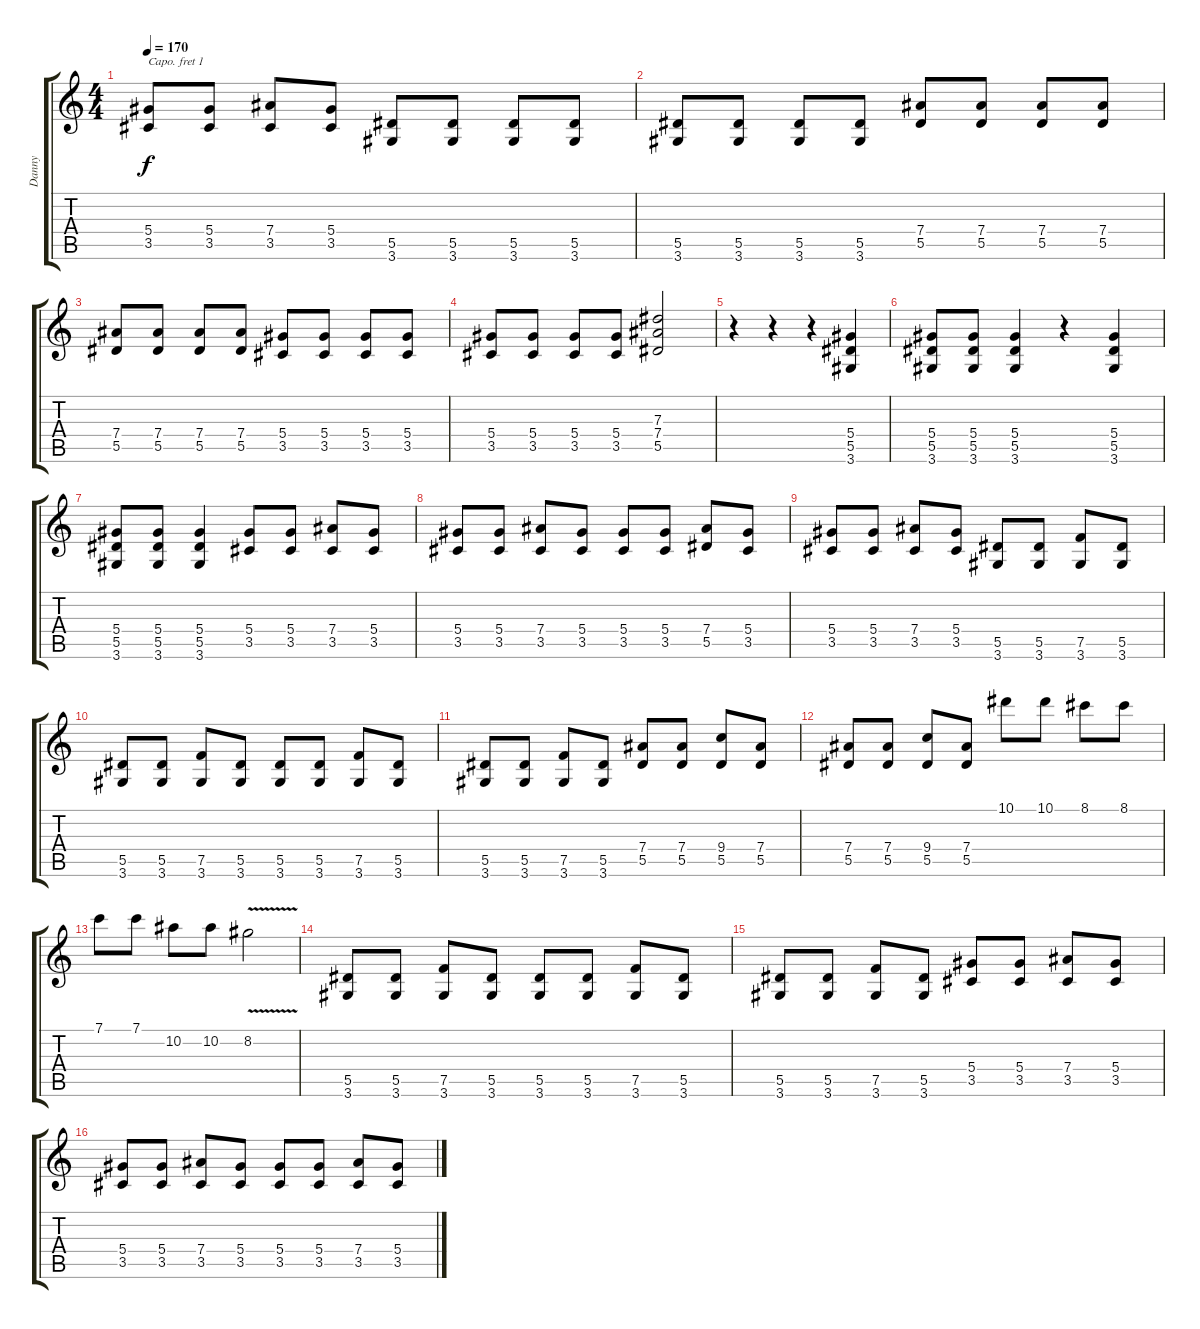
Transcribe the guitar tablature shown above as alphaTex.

\track ("Danny" "Danny") {instrument distortionguitar}
\staff {score tabs}
\capo 1
\tuning (E4 B3 G3 D3 A2 E2) {hide}
\ts (4 4)
\tempo 170
\clef g2
\ks c
(5.4 3.5).8{dy f} (5.4 3.5).8 (7.4 3.5).8 (5.4 3.5).8 (5.5 3.6).8 (5.5 3.6).8 (5.5 3.6).8 (5.5 3.6).8 |
(5.5 3.6).8 (5.5 3.6).8 (5.5 3.6).8 (5.5 3.6).8 (7.4 5.5).8 (7.4 5.5).8 (7.4 5.5).8 (7.4 5.5).8 |
(7.4 5.5).8 (7.4 5.5).8 (7.4 5.5).8 (7.4 5.5).8 (5.4 3.5).8 (5.4 3.5).8 (5.4 3.5).8 (5.4 3.5).8 |
(5.4 3.5).8 (5.4 3.5).8 (5.4 3.5).8 (5.4 3.5).8 (7.3 7.4 5.5).2 |
r.4 r.4 r.4 (5.4 5.5 3.6).4 |
(5.4 5.5 3.6).8 (5.4 5.5 3.6).8 (5.4 5.5 3.6).4 r.4 (5.4 5.5 3.6).4 |
(5.4 5.5 3.6).8 (5.4 5.5 3.6).8 (5.4 5.5 3.6).4 (5.4 3.5).8 (5.4 3.5).8 (7.4 3.5).8 (5.4 3.5).8 |
(5.4 3.5).8 (5.4 3.5).8 (7.4 3.5).8 (5.4 3.5).8 (5.4 3.5).8 (5.4 3.5).8 (7.4 5.5).8 (5.4 3.5).8 |
(5.4 3.5).8 (5.4 3.5).8 (7.4 3.5).8 (5.4 3.5).8 (5.5 3.6).8 (5.5 3.6).8 (7.5 3.6).8 (5.5 3.6).8 |
(5.5 3.6).8 (5.5 3.6).8 (7.5 3.6).8 (5.5 3.6).8 (5.5 3.6).8 (5.5 3.6).8 (7.5 3.6).8 (5.5 3.6).8 |
(5.5 3.6).8 (5.5 3.6).8 (7.5 3.6).8 (5.5 3.6).8 (7.4 5.5).8 (7.4 5.5).8 (9.4 5.5).8 (7.4 5.5).8 |
(7.4 5.5).8 (7.4 5.5).8 (9.4 5.5).8 (7.4 5.5).8 10.1.8 10.1.8 8.1.8 8.1.8 |
7.1.8 7.1.8 10.2.8 10.2.8 8.2{v}.2 |
(5.5 3.6).8 (5.5 3.6).8 (7.5 3.6).8 (5.5 3.6).8 (5.5 3.6).8 (5.5 3.6).8 (7.5 3.6).8 (5.5 3.6).8 |
(5.5 3.6).8 (5.5 3.6).8 (7.5 3.6).8 (5.5 3.6).8 (5.4 3.5).8 (5.4 3.5).8 (7.4 3.5).8 (5.4 3.5).8 |
(5.4 3.5).8 (5.4 3.5).8 (7.4 3.5).8 (5.4 3.5).8 (5.4 3.5).8 (5.4 3.5).8 (7.4 3.5).8 (5.4 3.5).8
